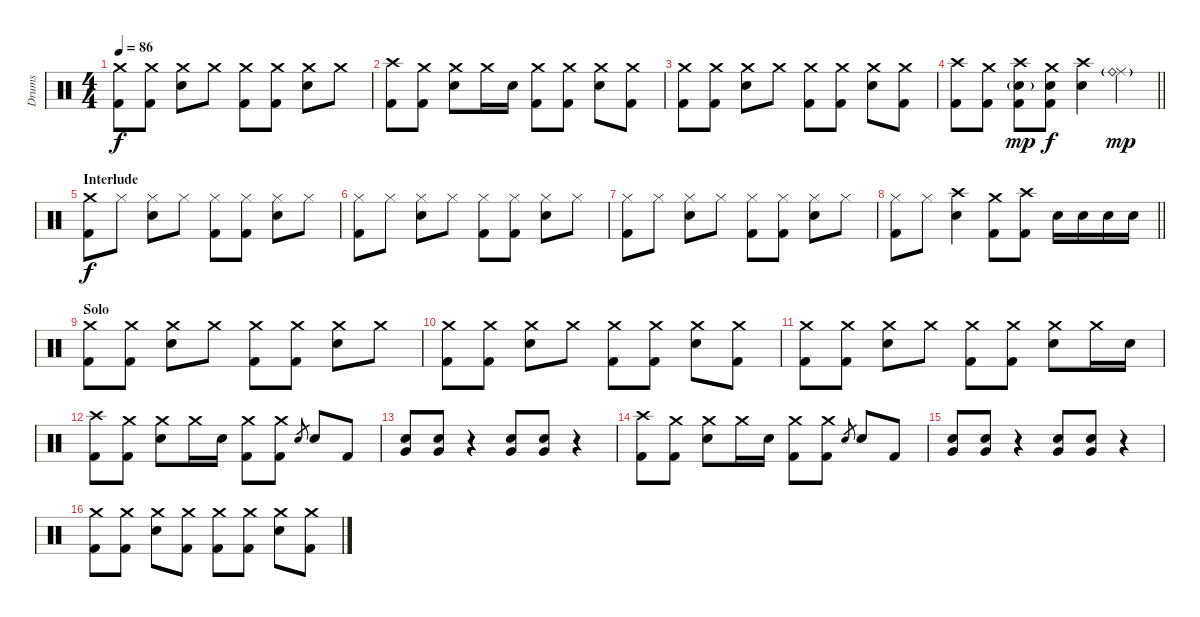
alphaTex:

\track ("Drums" "Drums") {instrument percussion}
\staff {score}
\articulation defaults
\ts (4 4)
\tempo 86
\clef neutral
\ks c
("Crash medium (hit)" "Kick (hit) 2").8{dy f} ("Crash medium (hit)" "Kick (hit) 2").8 ("Crash medium (hit)" "Electric Snare (hit)").8 "Crash medium (hit)".8 ("Crash medium (hit)" "Kick (hit) 2").8 ("Crash medium (hit)" "Kick (hit) 2").8 ("Crash medium (hit)" "Electric Snare (hit)").8 "Crash medium (hit)".8 |
("Crash high (hit)" "Kick (hit) 2").8 ("Crash medium (hit)" "Kick (hit) 2").8 ("Crash medium (hit)" "Electric Snare (hit)").8 "Crash medium (hit)".16 "Electric Snare (hit)".16 ("Crash medium (hit)" "Kick (hit) 2").8 ("Crash medium (hit)" "Kick (hit) 2").8 ("Crash medium (hit)" "Electric Snare (hit)").8 ("Crash medium (hit)" "Kick (hit) 2").8 |
("Crash medium (hit)" "Kick (hit) 2").8 ("Crash medium (hit)" "Kick (hit) 2").8 ("Crash medium (hit)" "Electric Snare (hit)").8 "Crash medium (hit)".8 ("Crash medium (hit)" "Kick (hit) 2").8 ("Crash medium (hit)" "Kick (hit) 2").8 ("Crash medium (hit)" "Electric Snare (hit)").8 ("Crash medium (hit)" "Kick (hit) 2").8 |
\barLineRight lightlight
("Crash high (hit)" "Kick (hit) 2").8 ("Crash medium (hit)" "Kick (hit) 2").8 ("Crash high (hit)" "Electric Snare (hit)"{g} "Kick (hit) 2").8{dy mp} ("Crash medium (hit)" "Electric Snare (hit)" "Kick (hit) 2").8{dy f} ("Crash high (hit)" "Electric Snare (hit)").4 ("Ride (middle)"{g} "Ride (bell)"{g}).4{dy mp} |
\section ("" "Interlude")
("Crash medium (hit)" "Kick (hit) 2").8{dy f} "Hi-Hat (closed)".8 ("Hi-Hat (closed)" "Electric Snare (hit)").8 "Hi-Hat (closed)".8 ("Hi-Hat (closed)" "Kick (hit) 2").8 ("Hi-Hat (closed)" "Kick (hit) 2").8 ("Hi-Hat (closed)" "Electric Snare (hit)").8 "Hi-Hat (closed)".8 |
("Hi-Hat (closed)" "Kick (hit) 2").8 "Hi-Hat (closed)".8 ("Hi-Hat (closed)" "Electric Snare (hit)").8 "Hi-Hat (closed)".8 ("Hi-Hat (closed)" "Kick (hit) 2").8 ("Hi-Hat (closed)" "Kick (hit) 2").8 ("Hi-Hat (closed)" "Electric Snare (hit)").8 "Hi-Hat (closed)".8 |
("Hi-Hat (closed)" "Kick (hit) 2").8 "Hi-Hat (closed)".8 ("Hi-Hat (closed)" "Electric Snare (hit)").8 "Hi-Hat (closed)".8 ("Hi-Hat (closed)" "Kick (hit) 2").8 ("Hi-Hat (closed)" "Kick (hit) 2").8 ("Hi-Hat (closed)" "Electric Snare (hit)").8 "Hi-Hat (closed)".8 |
\barLineRight lightlight
("Hi-Hat (closed)" "Kick (hit) 2").8 "Hi-Hat (closed)".8 ("Crash high (hit)" "Electric Snare (hit)").4 ("Crash medium (hit)" "Kick (hit) 2").8 ("Crash high (hit)" "Kick (hit) 2").8 "Electric Snare (hit)".16 "Electric Snare (hit)".16 "Electric Snare (hit)".16 "Electric Snare (hit)".16 |
\section ("" "Solo")
("Crash medium (hit)" "Kick (hit) 2").8 ("Crash medium (hit)" "Kick (hit) 2").8 ("Crash medium (hit)" "Electric Snare (hit)").8 "Crash medium (hit)".8 ("Crash medium (hit)" "Kick (hit) 2").8 ("Crash medium (hit)" "Kick (hit) 2").8 ("Crash medium (hit)" "Electric Snare (hit)").8 "Crash medium (hit)".8 |
("Crash medium (hit)" "Kick (hit) 2").8 ("Crash medium (hit)" "Kick (hit) 2").8 ("Crash medium (hit)" "Electric Snare (hit)").8 "Crash medium (hit)".8 ("Crash medium (hit)" "Kick (hit) 2").8 ("Crash medium (hit)" "Kick (hit) 2").8 ("Crash medium (hit)" "Electric Snare (hit)").8 ("Crash medium (hit)" "Kick (hit) 2").8 |
("Crash medium (hit)" "Kick (hit) 2").8 ("Crash medium (hit)" "Kick (hit) 2").8 ("Crash medium (hit)" "Electric Snare (hit)").8 "Crash medium (hit)".8 ("Crash medium (hit)" "Kick (hit) 2").8 ("Crash medium (hit)" "Kick (hit) 2").8 ("Crash medium (hit)" "Electric Snare (hit)").8 "Crash medium (hit)".16 "Electric Snare (hit)".16 |
("Crash high (hit)" "Kick (hit) 2").8 ("Crash medium (hit)" "Kick (hit) 2").8 ("Crash medium (hit)" "Electric Snare (hit)").8 "Crash medium (hit)".16 "Electric Snare (hit)".16 ("Crash medium (hit)" "Kick (hit) 2").8 ("Crash medium (hit)" "Kick (hit) 2").8 "Electric Snare (hit)".8{gr} "Electric Snare (hit)".8 "Kick (hit) 2".8 |
("Very Low Tom (hit)" "Electric Snare (hit)").8 ("Very Low Tom (hit)" "Electric Snare (hit)").8 r.4 ("Very Low Tom (hit)" "Electric Snare (hit)").8 ("Very Low Tom (hit)" "Electric Snare (hit)").8 r.4 |
("Crash high (hit)" "Kick (hit) 2").8 ("Crash medium (hit)" "Kick (hit) 2").8 ("Crash medium (hit)" "Electric Snare (hit)").8 "Crash medium (hit)".16 "Electric Snare (hit)".16 ("Crash medium (hit)" "Kick (hit) 2").8 ("Crash medium (hit)" "Kick (hit) 2").8 "Electric Snare (hit)".8{gr} "Electric Snare (hit)".8 "Kick (hit) 2".8 |
("Very Low Tom (hit)" "Electric Snare (hit)").8 ("Very Low Tom (hit)" "Electric Snare (hit)").8 r.4 ("Very Low Tom (hit)" "Electric Snare (hit)").8 ("Very Low Tom (hit)" "Electric Snare (hit)").8 r.4 |
("Crash medium (hit)" "Kick (hit) 2").8 ("Crash medium (hit)" "Kick (hit) 2").8 ("Crash medium (hit)" "Electric Snare (hit)").8 ("Crash medium (hit)" "Kick (hit) 2").8 ("Crash medium (hit)" "Kick (hit) 2").8 ("Crash medium (hit)" "Kick (hit) 2").8 ("Crash medium (hit)" "Electric Snare (hit)").8 ("Crash medium (hit)" "Kick (hit) 2").8
